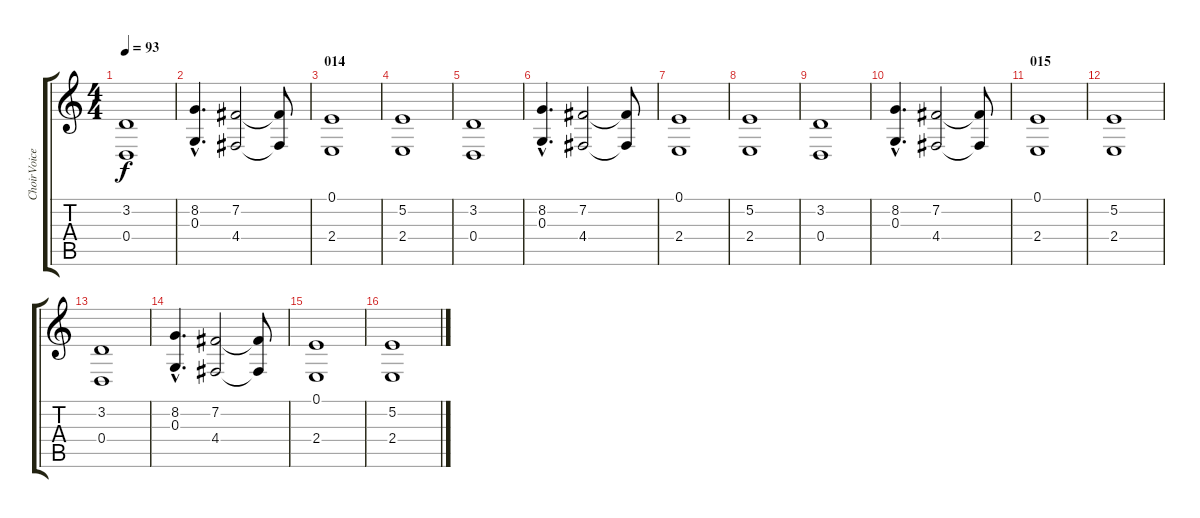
\track ("ChoirVoices" "ChoirVoice") {instrument choiraahs}
\staff {score tabs}
\tuning (E4 B3 G3 D3 A2 E2) {hide}
\ts (4 4)
\tempo 93
\clef g2
\ks c
(3.2 0.4).1{dy f} |
(8.2{hac} 0.3{hac}).4{d} (7.2 4.4).2 (7.2{t} 4.4{t}).8 |
\section ("" "014")
(0.1 2.4).1 |
(5.2 2.4).1 |
(3.2 0.4).1 |
(8.2{hac} 0.3{hac}).4{d} (7.2 4.4).2 (7.2{t} 4.4{t}).8 |
(0.1 2.4).1 |
(5.2 2.4).1 |
(3.2 0.4).1 |
(8.2{hac} 0.3{hac}).4{d} (7.2 4.4).2 (7.2{t} 4.4{t}).8 |
\section ("" "015")
(0.1 2.4).1 |
(5.2 2.4).1 |
(3.2 0.4).1 |
(8.2{hac} 0.3{hac}).4{d} (7.2 4.4).2 (7.2{t} 4.4{t}).8 |
(0.1 2.4).1 |
(5.2 2.4).1
